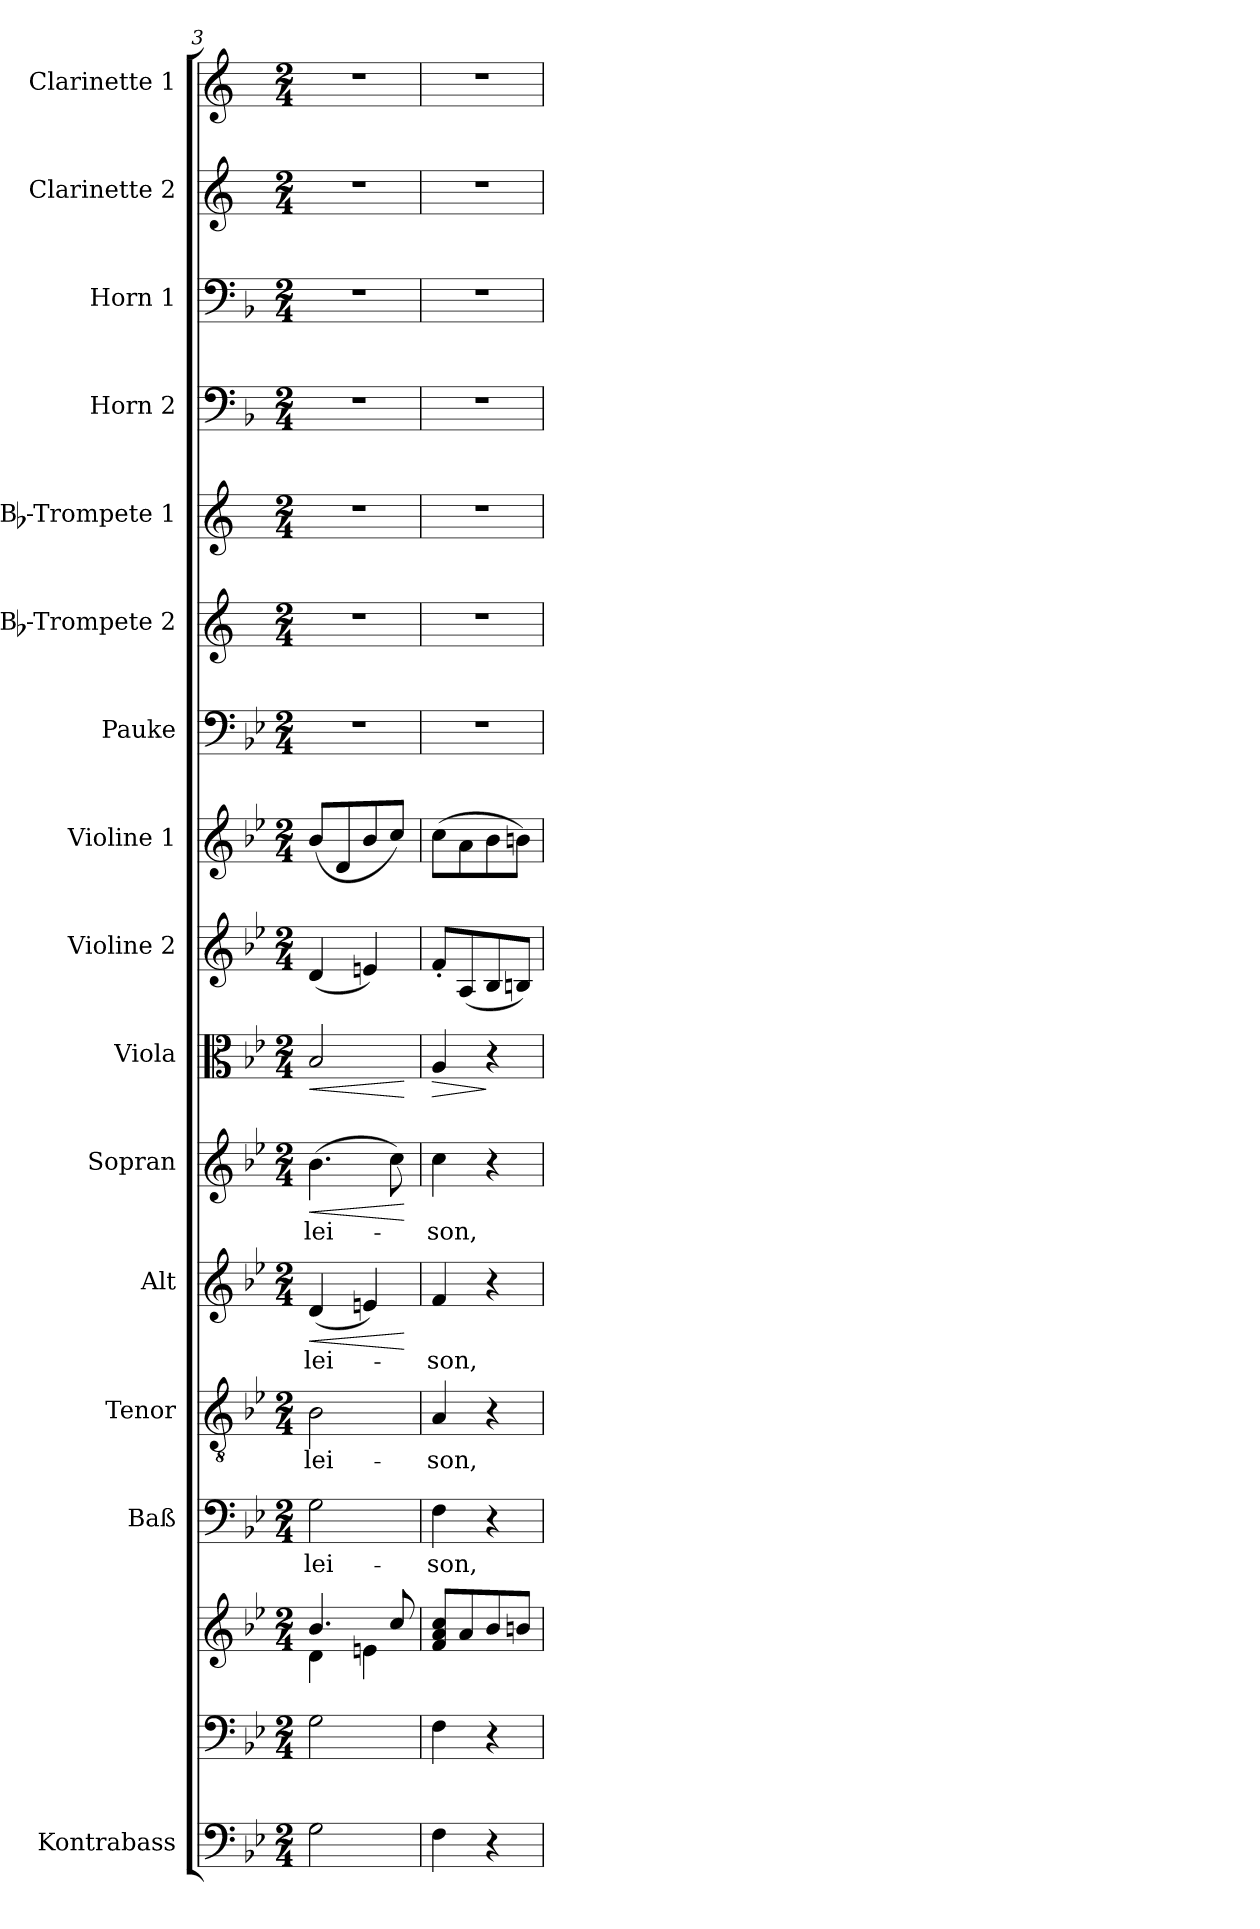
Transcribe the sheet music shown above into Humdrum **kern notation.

**kern	**kern	**kern	**kern	**text	**kern	**text	**kern	**text	**dynam	**kern	**text	**dynam	**kern	**dynam	**kern	**kern	**kern	**kern	**kern	**kern	**kern	**kern	**kern
*part16	*part15	*part15	*part14	*part14	*part13	*part13	*part12	*part12	*part12	*part11	*part11	*part11	*part10	*part10	*part9	*part8	*part7	*part6	*part5	*part4	*part3	*part2	*part1
*staff17	*staff16	*staff15	*staff14	*staff14	*staff13	*staff13	*staff12	*staff12	*staff12	*staff11	*staff11	*staff11	*staff10	*staff10	*staff9	*staff8	*staff7	*staff6	*staff5	*staff4	*staff3	*staff2	*staff1
*I"Kontrabass	*	*	*I"Baß	*	*I"Tenor	*	*I"Alt	*	*	*I"Sopran	*	*	*I"Viola	*	*I"Violine 2	*I"Violine 1	*I"Pauke	*I"Bb-Trompete 2	*I"Bb-Trompete 1	*I"Horn 2	*I"Horn 1	*I"Clarinette 2	*I"Clarinette 1
*I'Kb.	*	*	*I'Baß	*	*I'Ten	*	*I'Alt	*	*	*I'Sop	*	*	*I'Vla.	*	*I'Vln. 2	*I'Vln. 1	*I'Pk.	*I'Bb Trp. 2	*I'Bb Trp. 1	*I'Hrn. 2	*I'Hrn. 1	*I'Cl. 2	*I'Cl. 1
*clefF4	*clefF4	*clefG2	*clefF4	*	*clefGv2	*	*clefG2	*	*	*clefG2	*	*	*clefC3	*	*clefG2	*clefG2	*clefF4	*clefG2	*clefG2	*clefF4	*clefF4	*clefG2	*clefG2
*ITrd7c12	*	*	*	*	*	*	*	*	*	*	*	*	*	*	*	*	*	*ITrd1c2	*ITrd1c2	*ITrd4c7	*ITrd4c7	*ITrd1c2	*ITrd1c2
*k[b-e-]	*k[b-e-]	*k[b-e-]	*k[b-e-]	*	*k[b-e-]	*	*k[b-e-]	*	*	*k[b-e-]	*	*	*k[b-e-]	*	*k[b-e-]	*k[b-e-]	*k[b-e-]	*k[b-e-]	*k[b-e-]	*k[b-e-]	*k[b-e-]	*k[b-e-]	*k[b-e-]
*B-:	*B-:	*B-:	*B-:	*	*B-:	*	*B-:	*	*	*B-:	*	*	*B-:	*	*B-:	*B-:	*B-:	*B-:	*B-:	*B-:	*B-:	*B-:	*B-:
*M2/4	*M2/4	*M2/4	*M2/4	*	*M2/4	*	*M2/4	*	*	*M2/4	*	*	*M2/4	*	*M2/4	*M2/4	*M2/4	*M2/4	*M2/4	*M2/4	*M2/4	*M2/4	*M2/4
=3	=3	=3	=3	=3	=3	=3	=3	=3	=3	=3	=3	=3	=3	=3	=3	=3	=3	=3	=3	=3	=3	=3	=3
*	*	*^	*	*	*	*	*	*	*	*	*	*	*	*	*	*	*	*	*	*	*	*	*
!	!	!	!	!	!LO:LY:b	!	!LO:LY:b	!	!LO:LY:b	!LO:HP:b	!	!LO:LY:b	!LO:HP:b	!	!LO:HP:b	!	!	!	!	!	!	!	!	!
2GG\	2G\	4.b-/	4d\	2G\	-lei-	2B-\	-lei-	(<4d/	-lei-	<	(>4.b-\	-lei-	<	2B-/	<	(<4d/	(<8b-/L	2r	2r	2r	2r	2r	2r	2r
.	.	.	.	.	.	.	.	.	.	.	.	.	.	.	.	.	8d/	.	.	.	.	.	.	.
.	.	.	4en\	.	.	.	.	4en/)	.	.	.	.	.	.	.	4en/)	8b-/	.	.	.	.	.	.	.
.	.	8cc/	.	.	.	.	.	.	.	.	8cc\)	.	.	.	.	.	8cc/J)	.	.	.	.	.	.	.
*	*	*v	*v	*	*	*	*	*	*	*	*	*	*	*	*	*	*	*	*	*	*	*	*	*
.	.	.	.	.	.	.	.	.	[	.	.	[	.	[	.	.	.	.	.	.	.	.	.
=4	=4	=4	=4	=4	=4	=4	=4	=4	=4	=4	=4	=4	=4	=4	=4	=4	=4	=4	=4	=4	=4	=4	=4
!	!	!	!	!LO:LY:b	!	!LO:LY:b	!	!LO:LY:b	!	!	!LO:LY:b	!	!	!LO:HP:b	!	!	!	!	!	!	!	!	!
4FF\	4F\	8f/ 8a/ 8cc/L	4F\	-son,	4A/	-son,	4f/	-son,	.	4cc\	-son,	.	4A/	>	8f'</L	(>8cc\L	2r	2r	2r	2r	2r	2r	2r
.	.	8a/	.	.	.	.	.	.	.	.	.	.	.	.	(<8A/	8a\	.	.	.	.	.	.	.
4r	4r	8b-/	4r	.	4r	.	4r	.	.	4r	.	.	4r	]	8B-/	8b-\	.	.	.	.	.	.	.
.	.	8bn/J	.	.	.	.	.	.	.	.	.	.	.	.	8Bn/J)	8bn\J)	.	.	.	.	.	.	.
=	=	=	=	=	=	=	=	=	=	=	=	=	=	=	=	=	=	=	=	=	=	=	=
*-	*-	*-	*-	*-	*-	*-	*-	*-	*-	*-	*-	*-	*-	*-	*-	*-	*-	*-	*-	*-	*-	*-	*-
